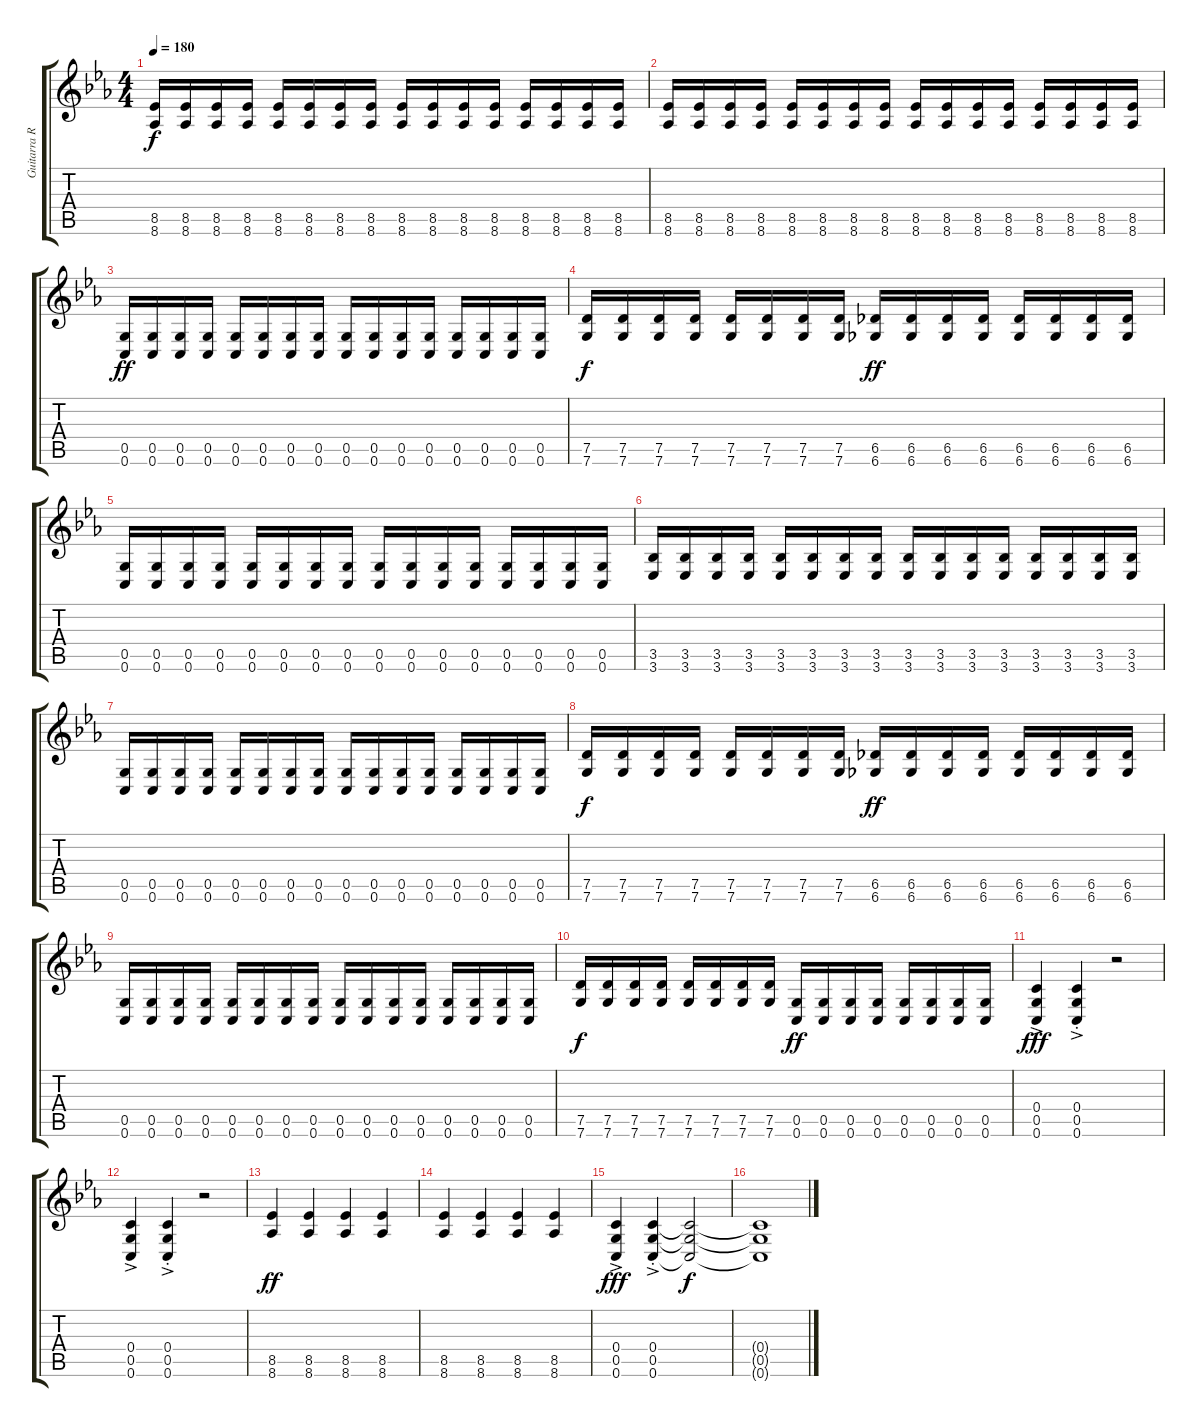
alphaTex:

\track ("Guitarra Ritmica" "Guitarra R") {instrument distortionguitar}
\staff {score tabs}
\tuning (D4 A3 F3 C3 G2 C2) {hide}
\ts (4 4)
\tempo 180
\clef g2
\ks eb
(8.5 8.6).16{dy f} (8.5 8.6).16 (8.5 8.6).16 (8.5 8.6).16 (8.5 8.6).16 (8.5 8.6).16 (8.5 8.6).16 (8.5 8.6).16 (8.5 8.6).16 (8.5 8.6).16 (8.5 8.6).16 (8.5 8.6).16 (8.5 8.6).16 (8.5 8.6).16 (8.5 8.6).16 (8.5 8.6).16 |
(8.5 8.6).16 (8.5 8.6).16 (8.5 8.6).16 (8.5 8.6).16 (8.5 8.6).16 (8.5 8.6).16 (8.5 8.6).16 (8.5 8.6).16 (8.5 8.6).16 (8.5 8.6).16 (8.5 8.6).16 (8.5 8.6).16 (8.5 8.6).16 (8.5 8.6).16 (8.5 8.6).16 (8.5 8.6).16 |
(0.5 0.6).16{dy ff} (0.5 0.6).16 (0.5 0.6).16 (0.5 0.6).16 (0.5 0.6).16 (0.5 0.6).16 (0.5 0.6).16 (0.5 0.6).16 (0.5 0.6).16 (0.5 0.6).16 (0.5 0.6).16 (0.5 0.6).16 (0.5 0.6).16 (0.5 0.6).16 (0.5 0.6).16 (0.5 0.6).16 |
(7.5 7.6).16{dy f} (7.5 7.6).16 (7.5 7.6).16 (7.5 7.6).16 (7.5 7.6).16 (7.5 7.6).16 (7.5 7.6).16 (7.5 7.6).16 (6.5 6.6).16{dy ff} (6.5 6.6).16 (6.5 6.6).16 (6.5 6.6).16 (6.5 6.6).16 (6.5 6.6).16 (6.5 6.6).16 (6.5 6.6).16 |
(0.5 0.6).16 (0.5 0.6).16 (0.5 0.6).16 (0.5 0.6).16 (0.5 0.6).16 (0.5 0.6).16 (0.5 0.6).16 (0.5 0.6).16 (0.5 0.6).16 (0.5 0.6).16 (0.5 0.6).16 (0.5 0.6).16 (0.5 0.6).16 (0.5 0.6).16 (0.5 0.6).16 (0.5 0.6).16 |
(3.5 3.6).16 (3.5 3.6).16 (3.5 3.6).16 (3.5 3.6).16 (3.5 3.6).16 (3.5 3.6).16 (3.5 3.6).16 (3.5 3.6).16 (3.5 3.6).16 (3.5 3.6).16 (3.5 3.6).16 (3.5 3.6).16 (3.5 3.6).16 (3.5 3.6).16 (3.5 3.6).16 (3.5 3.6).16 |
(0.5 0.6).16 (0.5 0.6).16 (0.5 0.6).16 (0.5 0.6).16 (0.5 0.6).16 (0.5 0.6).16 (0.5 0.6).16 (0.5 0.6).16 (0.5 0.6).16 (0.5 0.6).16 (0.5 0.6).16 (0.5 0.6).16 (0.5 0.6).16 (0.5 0.6).16 (0.5 0.6).16 (0.5 0.6).16 |
(7.5 7.6).16{dy f} (7.5 7.6).16 (7.5 7.6).16 (7.5 7.6).16 (7.5 7.6).16 (7.5 7.6).16 (7.5 7.6).16 (7.5 7.6).16 (6.5 6.6).16{dy ff} (6.5 6.6).16 (6.5 6.6).16 (6.5 6.6).16 (6.5 6.6).16 (6.5 6.6).16 (6.5 6.6).16 (6.5 6.6).16 |
(0.5 0.6).16 (0.5 0.6).16 (0.5 0.6).16 (0.5 0.6).16 (0.5 0.6).16 (0.5 0.6).16 (0.5 0.6).16 (0.5 0.6).16 (0.5 0.6).16 (0.5 0.6).16 (0.5 0.6).16 (0.5 0.6).16 (0.5 0.6).16 (0.5 0.6).16 (0.5 0.6).16 (0.5 0.6).16 |
(7.5 7.6).16{dy f} (7.5 7.6).16 (7.5 7.6).16 (7.5 7.6).16 (7.5 7.6).16 (7.5 7.6).16 (7.5 7.6).16 (7.5 7.6).16 (0.5 0.6).16{dy ff} (0.5 0.6).16 (0.5 0.6).16 (0.5 0.6).16 (0.5 0.6).16 (0.5 0.6).16 (0.5 0.6).16 (0.5 0.6).16 |
(0.4 0.5 0.6{ac}).4{dy fff} (0.4 0.5 0.6{ac st}).4 r.2 |
(0.4 0.5 0.6{ac}).4 (0.4 0.5 0.6{ac st}).4 r.2 |
(8.5 8.6).4{dy ff} (8.5 8.6).4 (8.5 8.6).4 (8.5 8.6).4 |
(8.5 8.6).4 (8.5 8.6).4 (8.5 8.6).4 (8.5 8.6).4 |
(0.4{ac} 0.5 0.6).4{dy fff} (0.4{ac st} 0.5 0.6).4 (0.4{t} 0.5{t} 0.6{t}).2{dy f} |
(0.4{t} 0.5{t} 0.6{t}).1
